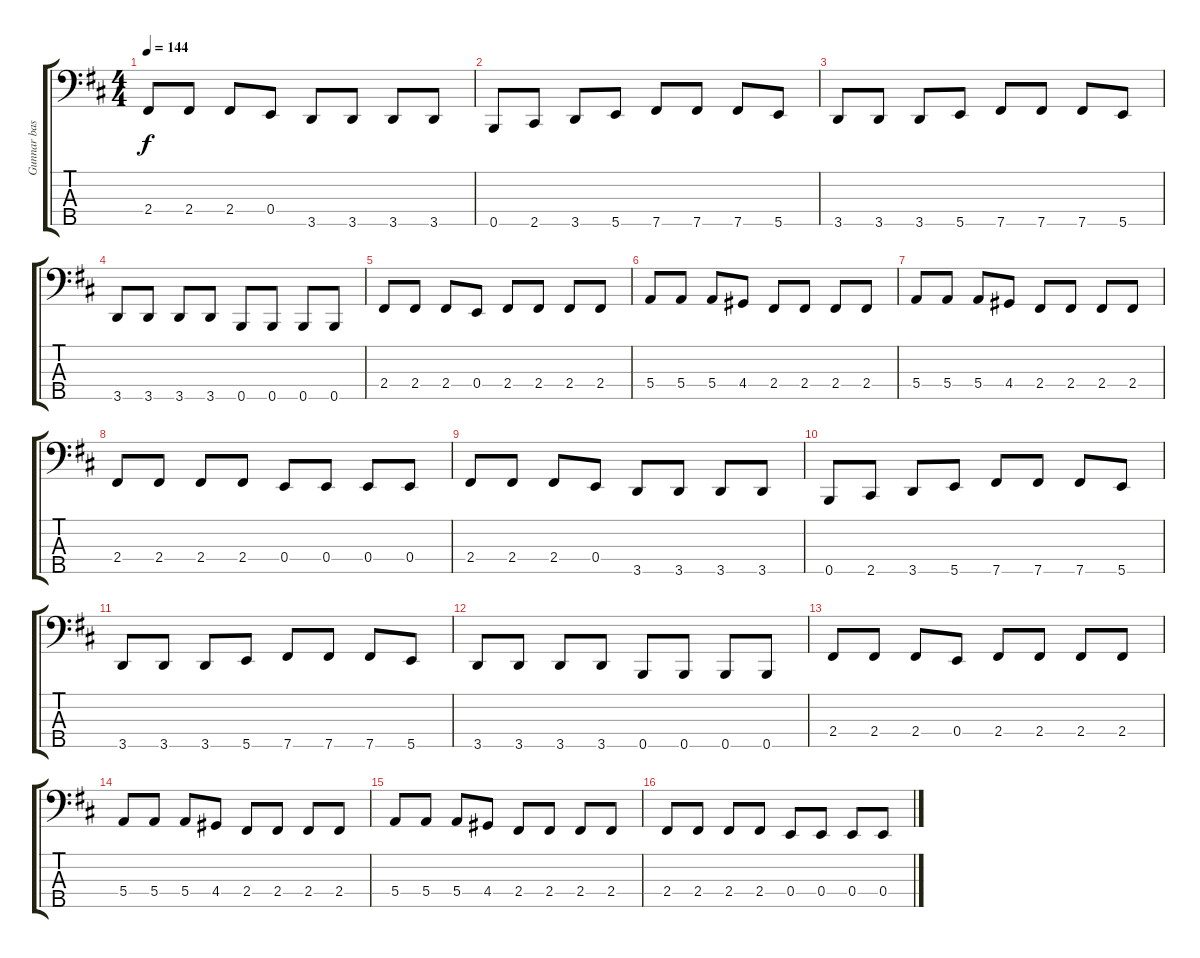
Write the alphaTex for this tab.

\track ("Gunnar bass" "Gunnar bas") {instrument electricbassfinger}
\staff {score tabs}
\tuning (G2 D2 A1 E1 B0) {hide}
\ts (4 4)
\tempo 144
\clef f4
\ks bminor
2.4.8{dy f} 2.4.8 2.4.8 0.4.8 3.5.8 3.5.8 3.5.8 3.5.8 |
0.5.8 2.5.8 3.5.8 5.5.8 7.5.8 7.5.8 7.5.8 5.5.8 |
3.5.8 3.5.8 3.5.8 5.5.8 7.5.8 7.5.8 7.5.8 5.5.8 |
3.5.8 3.5.8 3.5.8 3.5.8 0.5.8 0.5.8 0.5.8 0.5.8 |
2.4.8 2.4.8 2.4.8 0.4.8 2.4.8 2.4.8 2.4.8 2.4.8 |
5.4.8 5.4.8 5.4.8 4.4.8 2.4.8 2.4.8 2.4.8 2.4.8 |
5.4.8 5.4.8 5.4.8 4.4.8 2.4.8 2.4.8 2.4.8 2.4.8 |
2.4.8 2.4.8 2.4.8 2.4.8 0.4.8 0.4.8 0.4.8 0.4.8 |
2.4.8 2.4.8 2.4.8 0.4.8 3.5.8 3.5.8 3.5.8 3.5.8 |
0.5.8 2.5.8 3.5.8 5.5.8 7.5.8 7.5.8 7.5.8 5.5.8 |
3.5.8 3.5.8 3.5.8 5.5.8 7.5.8 7.5.8 7.5.8 5.5.8 |
3.5.8 3.5.8 3.5.8 3.5.8 0.5.8 0.5.8 0.5.8 0.5.8 |
2.4.8 2.4.8 2.4.8 0.4.8 2.4.8 2.4.8 2.4.8 2.4.8 |
5.4.8 5.4.8 5.4.8 4.4.8 2.4.8 2.4.8 2.4.8 2.4.8 |
5.4.8 5.4.8 5.4.8 4.4.8 2.4.8 2.4.8 2.4.8 2.4.8 |
2.4.8 2.4.8 2.4.8 2.4.8 0.4.8 0.4.8 0.4.8 0.4.8
